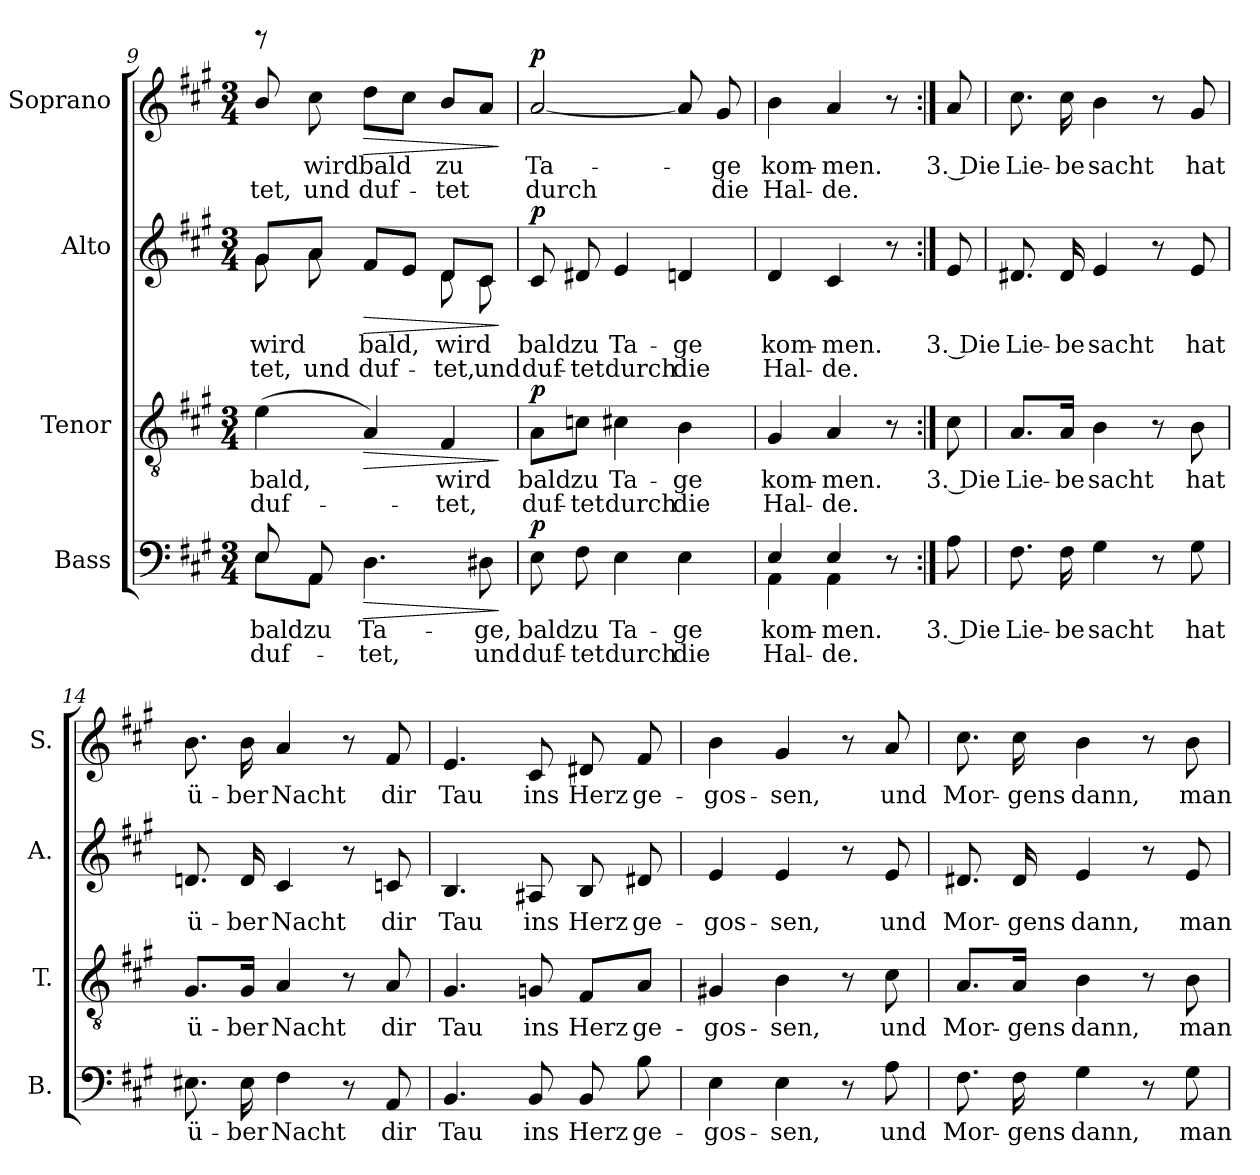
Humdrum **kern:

**kern	**text	**text	**dynam	**kern	**text	**text	**dynam	**kern	**text	**text	**dynam	**kern	**text	**text	**dynam
*part4	*part4	*part4	*part4	*part3	*part3	*part3	*part3	*part2	*part2	*part2	*part2	*part1	*part1	*part1	*part1
*staff4	*staff4	*staff4	*staff4	*staff3	*staff3	*staff3	*staff3	*staff2	*staff2	*staff2	*staff2	*staff1	*staff1	*staff1	*staff1
*I"Bass	*	*	*	*I"Tenor	*	*	*	*I"Alto	*	*	*	*I"Soprano	*	*	*
*I'B.	*	*	*	*I'T.	*	*	*	*I'A.	*	*	*	*I'S.	*	*	*
*clefF4	*	*	*	*clefGv2	*	*	*	*clefG2	*	*	*	*clefG2	*	*	*
*k[f#c#g#]	*	*	*	*k[f#c#g#]	*	*	*	*k[f#c#g#]	*	*	*	*k[f#c#g#]	*	*	*
*A:	*	*	*	*A:	*	*	*	*A:	*	*	*	*A:	*	*	*
*M3/4	*	*	*	*M3/4	*	*	*	*M3/4	*	*	*	*M3/4	*	*	*
=9	=9	=9	=9	=9	=9	=9	=9	=9	=9	=9	=9	=9	=9	=9	=9
!	!LO:LY:b	!LO:LY:b	!	!	!LO:LY:b	!LO:LY:b	!	!	!LO:LY:b	!LO:LY:b	!	!	!	!LO:LY:b	!
*^	*	*	*	*	*	*	*	*^	*	*	*	*^	*	*	*
8E/	8E\L	bald	duf-	.	(>4e\	bald,	duf-	.	8g#/L	8g#\	wird	-tet,	.	8b/	8rggg	.	-tet,	.
!	!	!LO:LY:b	!	!	!	!	!	!	!	!	!	!LO:LY:b	!	!	!	!LO:LY:b	!LO:LY:b	!
8AA/	8AA\J	zu	.	.	.	.	.	.	8a/J	8a\	.	und	.	8cc#\	2ryy	wird	und	.
!	!	!LO:LY:b	!LO:LY:b	!LO:HP:b	!	!	!	!LO:HP:b	!	!	!LO:LY:b	!LO:LY:b	!LO:HP:b	!	!	!LO:LY:b	!LO:LY:b	!LO:HP:b
4.D\	2ryy	Ta-	-tet,	>	4A/)	.	.	>	8f#/L	4ryy	bald,	duf-	>	8dd\L	.	bald	duf-	>
.	.	.	.	.	.	.	.	.	8e/J	.	.	.	.	8cc#\J	.	.	.	.
!	!	!	!	!	!	!LO:LY:b	!LO:LY:b	!	!	!	!LO:LY:b	!LO:LY:b	!	!	!	!LO:LY:b	!LO:LY:b	!
.	.	.	.	.	4F#/	wird	-tet,	.	8d/L	8d\	wird	-tet,	.	8b/L	.	zu	-tet	.
!	!	!LO:LY:b	!LO:LY:b	!	!	!	!	!	!	!	!	!LO:LY:b	!	!	!	!	!	!
8D#X\	.	-ge,	und	.	.	.	.	.	8c#/J	8c#\	.	und	.	8a/J	8ryy	.	.	.
*	*	*	*	*	*	*	*	*	*v	*v	*	*	*	*	*	*	*	*
*v	*v	*	*	*	*	*	*	*	*	*	*	*	*v	*v	*	*	*
.	.	.	]	.	.	.	]	.	.	.	]	.	.	.	]
=10	=10	=10	=10	=10	=10	=10	=10	=10	=10	=10	=10	=10	=10	=10	=10
!	!LO:LY:b	!LO:LY:b	!LO:DY:a	!	!LO:LY:b	!LO:LY:b	!LO:DY:a	!	!LO:LY:b	!LO:LY:b	!LO:DY:a	!	!LO:LY:b	!LO:LY:b	!LO:DY:a
8E\	bald	duf-	p	8A\L	bald	duf-	p	8c#/	bald	duf-	p	[2a/	Ta-	durch	p
!	!LO:LY:b	!LO:LY:b	!	!	!LO:LY:b	!LO:LY:b	!	!	!LO:LY:b	!LO:LY:b	!	!	!	!	!
8F#\	zu	-tet	.	8cn\J	zu	-tet	.	8d#X/	zu	-tet	.	.	.	.	.
!	!LO:LY:b	!LO:LY:b	!	!	!LO:LY:b	!LO:LY:b	!	!	!LO:LY:b	!LO:LY:b	!	!	!	!	!
4E\	Ta-	durch	.	4c#X\	Ta-	durch	.	4e/	Ta-	durch	.	.	.	.	.
!	!LO:LY:b	!LO:LY:b	!	!	!LO:LY:b	!LO:LY:b	!	!	!LO:LY:b	!LO:LY:b	!	!	!	!	!
4E\	-ge	die	.	4B\	-ge	die	.	4dn/	-ge	die	.	8a/]	.	.	.
!	!	!	!	!	!	!	!	!	!	!	!	!	!LO:LY:b	!LO:LY:b	!
.	.	.	.	.	.	.	.	.	.	.	.	8g#/	-ge	die	.
!!LO:LB:g=z
=11	=11	=11	=11	=11	=11	=11	=11	=11	=11	=11	=11	=11	=11	=11	=11
!	!LO:LY:b	!LO:LY:b	!	!	!LO:LY:b	!LO:LY:b	!	!	!LO:LY:b	!LO:LY:b	!	!	!LO:LY:b	!LO:LY:b	!
*^	*	*	*	*	*	*	*	*	*	*	*	*	*	*	*
4E/	4AA\	kom-	Hal-	.	4G#/	kom-	Hal-	.	4d/	kom-	Hal-	.	4b\	kom-	Hal-	.
!	!	!LO:LY:b	!LO:LY:b	!	!	!LO:LY:b	!LO:LY:b	!	!	!LO:LY:b	!LO:LY:b	!	!	!LO:LY:b	!LO:LY:b	!
4E/	4AA\	-men.	-de.	.	4A/	-men.	-de.	.	4c#/	-men.	-de.	.	4a/	-men.	-de.	.
8r	8ryy	.	.	.	8r	.	.	.	8r	.	.	.	8r	.	.	.
=12:|!	=12:|!	=12:|!	=12:|!	=12:|!	=12:|!	=12:|!	=12:|!	=12:|!	=12:|!	=12:|!	=12:|!	=12:|!	=12:|!	=12:|!	=12:|!	=12:|!
!	!	!LO:LY:b	!	!	!	!LO:LY:b	!	!	!	!LO:LY:b	!	!	!	!LO:LY:b	!	!
*v	*v	*	*	*	*	*	*	*	*	*	*	*	*	*	*	*
8A\	3. Die	.	.	8c#\	3. Die	.	.	8e/	3. Die	.	.	8a/	3. Die	.	.
=13	=13	=13	=13	=13	=13	=13	=13	=13	=13	=13	=13	=13	=13	=13	=13
!	!LO:LY:b	!	!	!	!LO:LY:b	!	!	!	!LO:LY:b	!	!	!	!LO:LY:b	!	!
8.F#\	Lie-	.	.	8.A/L	Lie-	.	.	8.d#X/	Lie-	.	.	8.cc#\	Lie-	.	.
!	!LO:LY:b	!	!	!	!LO:LY:b	!	!	!	!LO:LY:b	!	!	!	!LO:LY:b	!	!
16F#\	-be	.	.	16A/Jk	-be	.	.	16d#/	-be	.	.	16cc#\	-be	.	.
!	!LO:LY:b	!	!	!	!LO:LY:b	!	!	!	!LO:LY:b	!	!	!	!LO:LY:b	!	!
4G#\	sacht	.	.	4B\	sacht	.	.	4e/	sacht	.	.	4b\	sacht	.	.
8r	.	.	.	8r	.	.	.	8r	.	.	.	8r	.	.	.
!	!LO:LY:b	!	!	!	!LO:LY:b	!	!	!	!LO:LY:b	!	!	!	!LO:LY:b	!	!
8G#\	hat	.	.	8B\	hat	.	.	8e/	hat	.	.	8g#/	hat	.	.
=14	=14	=14	=14	=14	=14	=14	=14	=14	=14	=14	=14	=14	=14	=14	=14
!	!LO:LY:b	!	!	!	!LO:LY:b	!	!	!	!LO:LY:b	!	!	!	!LO:LY:b	!	!
8.E#X\	ü-	.	.	8.G#/L	ü-	.	.	8.dn/	ü-	.	.	8.b\	ü-	.	.
!	!LO:LY:b	!	!	!	!LO:LY:b	!	!	!	!LO:LY:b	!	!	!	!LO:LY:b	!	!
16E#\	-ber	.	.	16G#/Jk	-ber	.	.	16d/	-ber	.	.	16b\	-ber	.	.
!	!LO:LY:b	!	!	!	!LO:LY:b	!	!	!	!LO:LY:b	!	!	!	!LO:LY:b	!	!
4F#\	Nacht	.	.	4A/	Nacht	.	.	4c#/	Nacht	.	.	4a/	Nacht	.	.
8r	.	.	.	8r	.	.	.	8r	.	.	.	8r	.	.	.
!	!LO:LY:b	!	!	!	!LO:LY:b	!	!	!	!LO:LY:b	!	!	!	!LO:LY:b	!	!
8AA/	dir	.	.	8A/	dir	.	.	8cn/	dir	.	.	8f#/	dir	.	.
=15	=15	=15	=15	=15	=15	=15	=15	=15	=15	=15	=15	=15	=15	=15	=15
!	!LO:LY:b	!	!	!	!LO:LY:b	!	!	!	!LO:LY:b	!	!	!	!LO:LY:b	!	!
4.BB/	Tau	.	.	4.G#/	Tau	.	.	4.B/	Tau	.	.	4.e/	Tau	.	.
!	!LO:LY:b	!	!	!	!LO:LY:b	!	!	!	!LO:LY:b	!	!	!	!LO:LY:b	!	!
8BB/	ins	.	.	8Gn/	ins	.	.	8A#X/	ins	.	.	8c#/	ins	.	.
!	!LO:LY:b	!	!	!	!LO:LY:b	!	!	!	!LO:LY:b	!	!	!	!LO:LY:b	!	!
8BB/	Herz	.	.	8F#/L	Herz	.	.	8B/	Herz	.	.	8d#X/	Herz	.	.
!	!LO:LY:b	!	!	!	!LO:LY:b	!	!	!	!LO:LY:b	!	!	!	!LO:LY:b	!	!
8B\	ge-	.	.	8A/J	ge-	.	.	8d#X/	ge-	.	.	8f#/	ge-	.	.
=16	=16	=16	=16	=16	=16	=16	=16	=16	=16	=16	=16	=16	=16	=16	=16
!	!LO:LY:b	!	!	!	!LO:LY:b	!	!	!	!LO:LY:b	!	!	!	!LO:LY:b	!	!
4E\	-gos-	.	.	4G#X/	-gos-	.	.	4e/	-gos-	.	.	4b\	-gos-	.	.
!	!LO:LY:b	!	!	!	!LO:LY:b	!	!	!	!LO:LY:b	!	!	!	!LO:LY:b	!	!
4E\	-sen,	.	.	4B\	-sen,	.	.	4e/	-sen,	.	.	4g#/	-sen,	.	.
8r	.	.	.	8r	.	.	.	8r	.	.	.	8r	.	.	.
!	!LO:LY:b	!	!	!	!LO:LY:b	!	!	!	!LO:LY:b	!	!	!	!LO:LY:b	!	!
8A\	und	.	.	8c#\	und	.	.	8e/	und	.	.	8a/	und	.	.
!!LO:PB:g=z
=17	=17	=17	=17	=17	=17	=17	=17	=17	=17	=17	=17	=17	=17	=17	=17
!	!LO:LY:b	!	!	!	!LO:LY:b	!	!	!	!LO:LY:b	!	!	!	!LO:LY:b	!	!
8.F#\	Mor-	.	.	8.A/L	Mor-	.	.	8.d#X/	Mor-	.	.	8.cc#\	Mor-	.	.
!	!LO:LY:b	!	!	!	!LO:LY:b	!	!	!	!LO:LY:b	!	!	!	!LO:LY:b	!	!
16F#\	-gens	.	.	16A/Jk	-gens	.	.	16d#/	-gens	.	.	16cc#\	-gens	.	.
!	!LO:LY:b	!	!	!	!LO:LY:b	!	!	!	!LO:LY:b	!	!	!	!LO:LY:b	!	!
4G#\	dann,	.	.	4B\	dann,	.	.	4e/	dann,	.	.	4b\	dann,	.	.
8r	.	.	.	8r	.	.	.	8r	.	.	.	8r	.	.	.
!	!LO:LY:b	!	!	!	!LO:LY:b	!	!	!	!LO:LY:b	!	!	!	!LO:LY:b	!	!
8G#\	man	.	.	8B\	man	.	.	8e/	man	.	.	8b\	man	.	.
=	=	=	=	=	=	=	=	=	=	=	=	=	=	=	=
*-	*-	*-	*-	*-	*-	*-	*-	*-	*-	*-	*-	*-	*-	*-	*-
